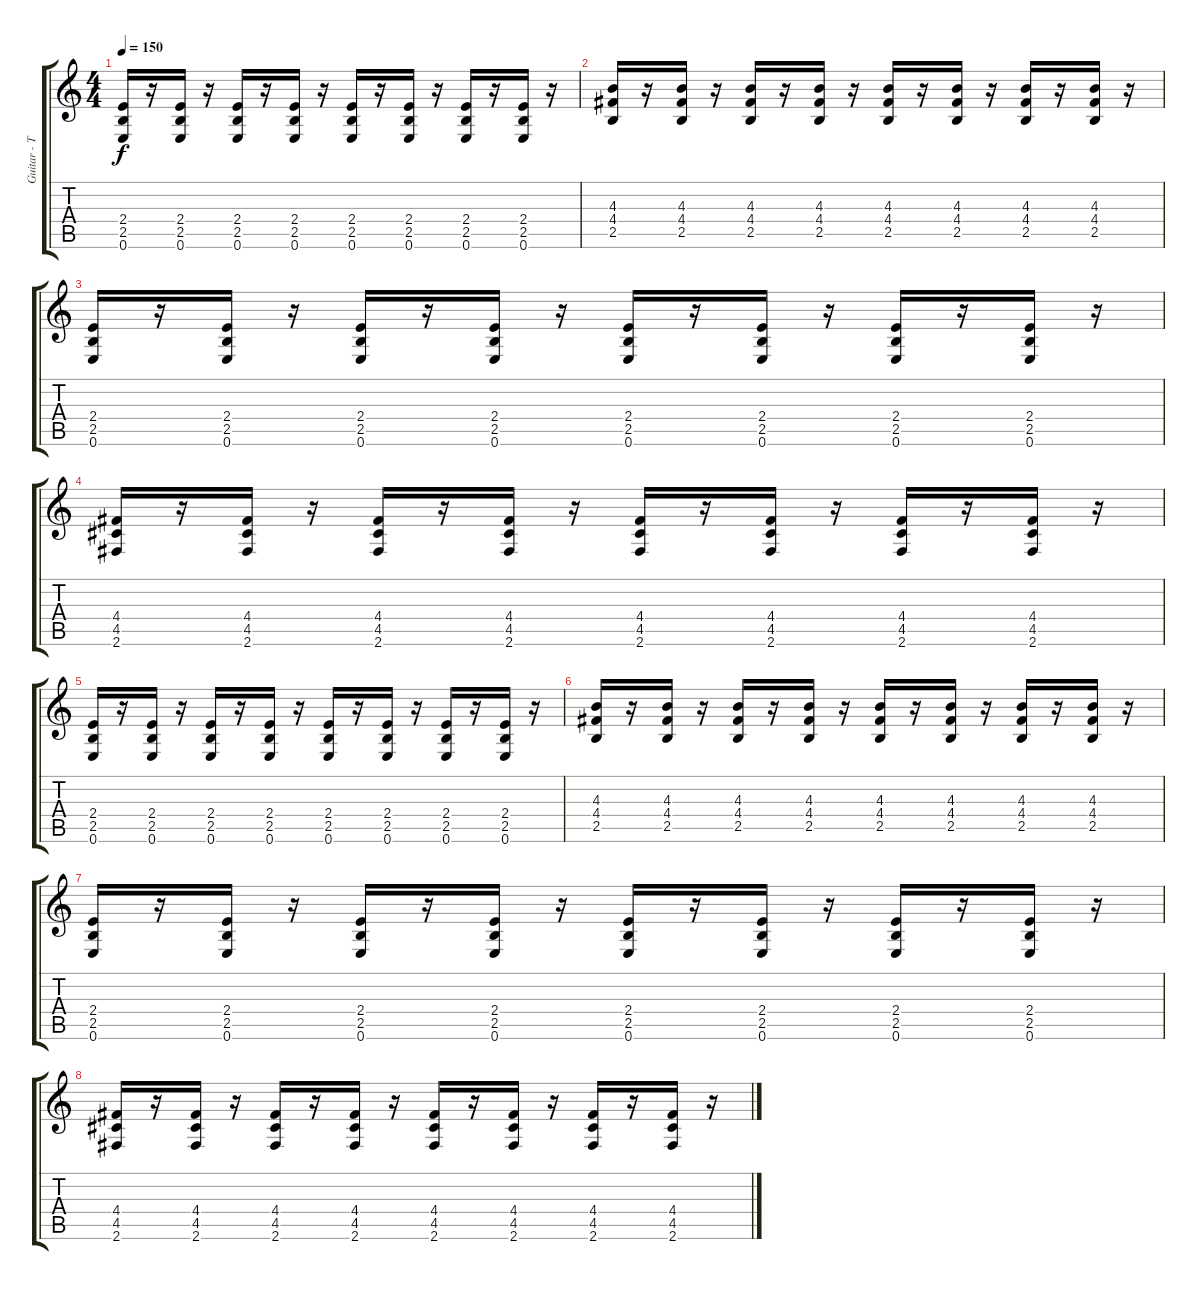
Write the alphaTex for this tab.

\track ("Guitar - Tom Mattew Delonge" "Guitar - T") {instrument overdrivenguitar}
\staff {score tabs}
\tuning (E4 B3 G3 D3 A2 E2) {hide}
\ts (4 4)
\tempo 150
\clef g2
\ks c
(2.4 2.5 0.6).16{dy f} r.16 (2.4 2.5 0.6).16 r.16 (2.4 2.5 0.6).16 r.16 (2.4 2.5 0.6).16 r.16 (2.4 2.5 0.6).16 r.16 (2.4 2.5 0.6).16 r.16 (2.4 2.5 0.6).16 r.16 (2.4 2.5 0.6).16 r.16 |
(4.3 4.4 2.5).16 r.16 (4.3 4.4 2.5).16 r.16 (4.3 4.4 2.5).16 r.16 (4.3 4.4 2.5).16 r.16 (4.3 4.4 2.5).16 r.16 (4.3 4.4 2.5).16 r.16 (4.3 4.4 2.5).16 r.16 (4.3 4.4 2.5).16 r.16 |
(2.4 2.5 0.6).16 r.16 (2.4 2.5 0.6).16 r.16 (2.4 2.5 0.6).16 r.16 (2.4 2.5 0.6).16 r.16 (2.4 2.5 0.6).16 r.16 (2.4 2.5 0.6).16 r.16 (2.4 2.5 0.6).16 r.16 (2.4 2.5 0.6).16 r.16 |
(4.4 4.5 2.6).16 r.16 (4.4 4.5 2.6).16 r.16 (4.4 4.5 2.6).16 r.16 (4.4 4.5 2.6).16 r.16 (4.4 4.5 2.6).16 r.16 (4.4 4.5 2.6).16 r.16 (4.4 4.5 2.6).16 r.16 (4.4 4.5 2.6).16 r.16 |
(2.4 2.5 0.6).16 r.16 (2.4 2.5 0.6).16 r.16 (2.4 2.5 0.6).16 r.16 (2.4 2.5 0.6).16 r.16 (2.4 2.5 0.6).16 r.16 (2.4 2.5 0.6).16 r.16 (2.4 2.5 0.6).16 r.16 (2.4 2.5 0.6).16 r.16 |
(4.3 4.4 2.5).16 r.16 (4.3 4.4 2.5).16 r.16 (4.3 4.4 2.5).16 r.16 (4.3 4.4 2.5).16 r.16 (4.3 4.4 2.5).16 r.16 (4.3 4.4 2.5).16 r.16 (4.3 4.4 2.5).16 r.16 (4.3 4.4 2.5).16 r.16 |
(2.4 2.5 0.6).16 r.16 (2.4 2.5 0.6).16 r.16 (2.4 2.5 0.6).16 r.16 (2.4 2.5 0.6).16 r.16 (2.4 2.5 0.6).16 r.16 (2.4 2.5 0.6).16 r.16 (2.4 2.5 0.6).16 r.16 (2.4 2.5 0.6).16 r.16 |
(4.4 4.5 2.6).16 r.16 (4.4 4.5 2.6).16 r.16 (4.4 4.5 2.6).16 r.16 (4.4 4.5 2.6).16 r.16 (4.4 4.5 2.6).16 r.16 (4.4 4.5 2.6).16 r.16 (4.4 4.5 2.6).16 r.16 (4.4 4.5 2.6).16 r.16
